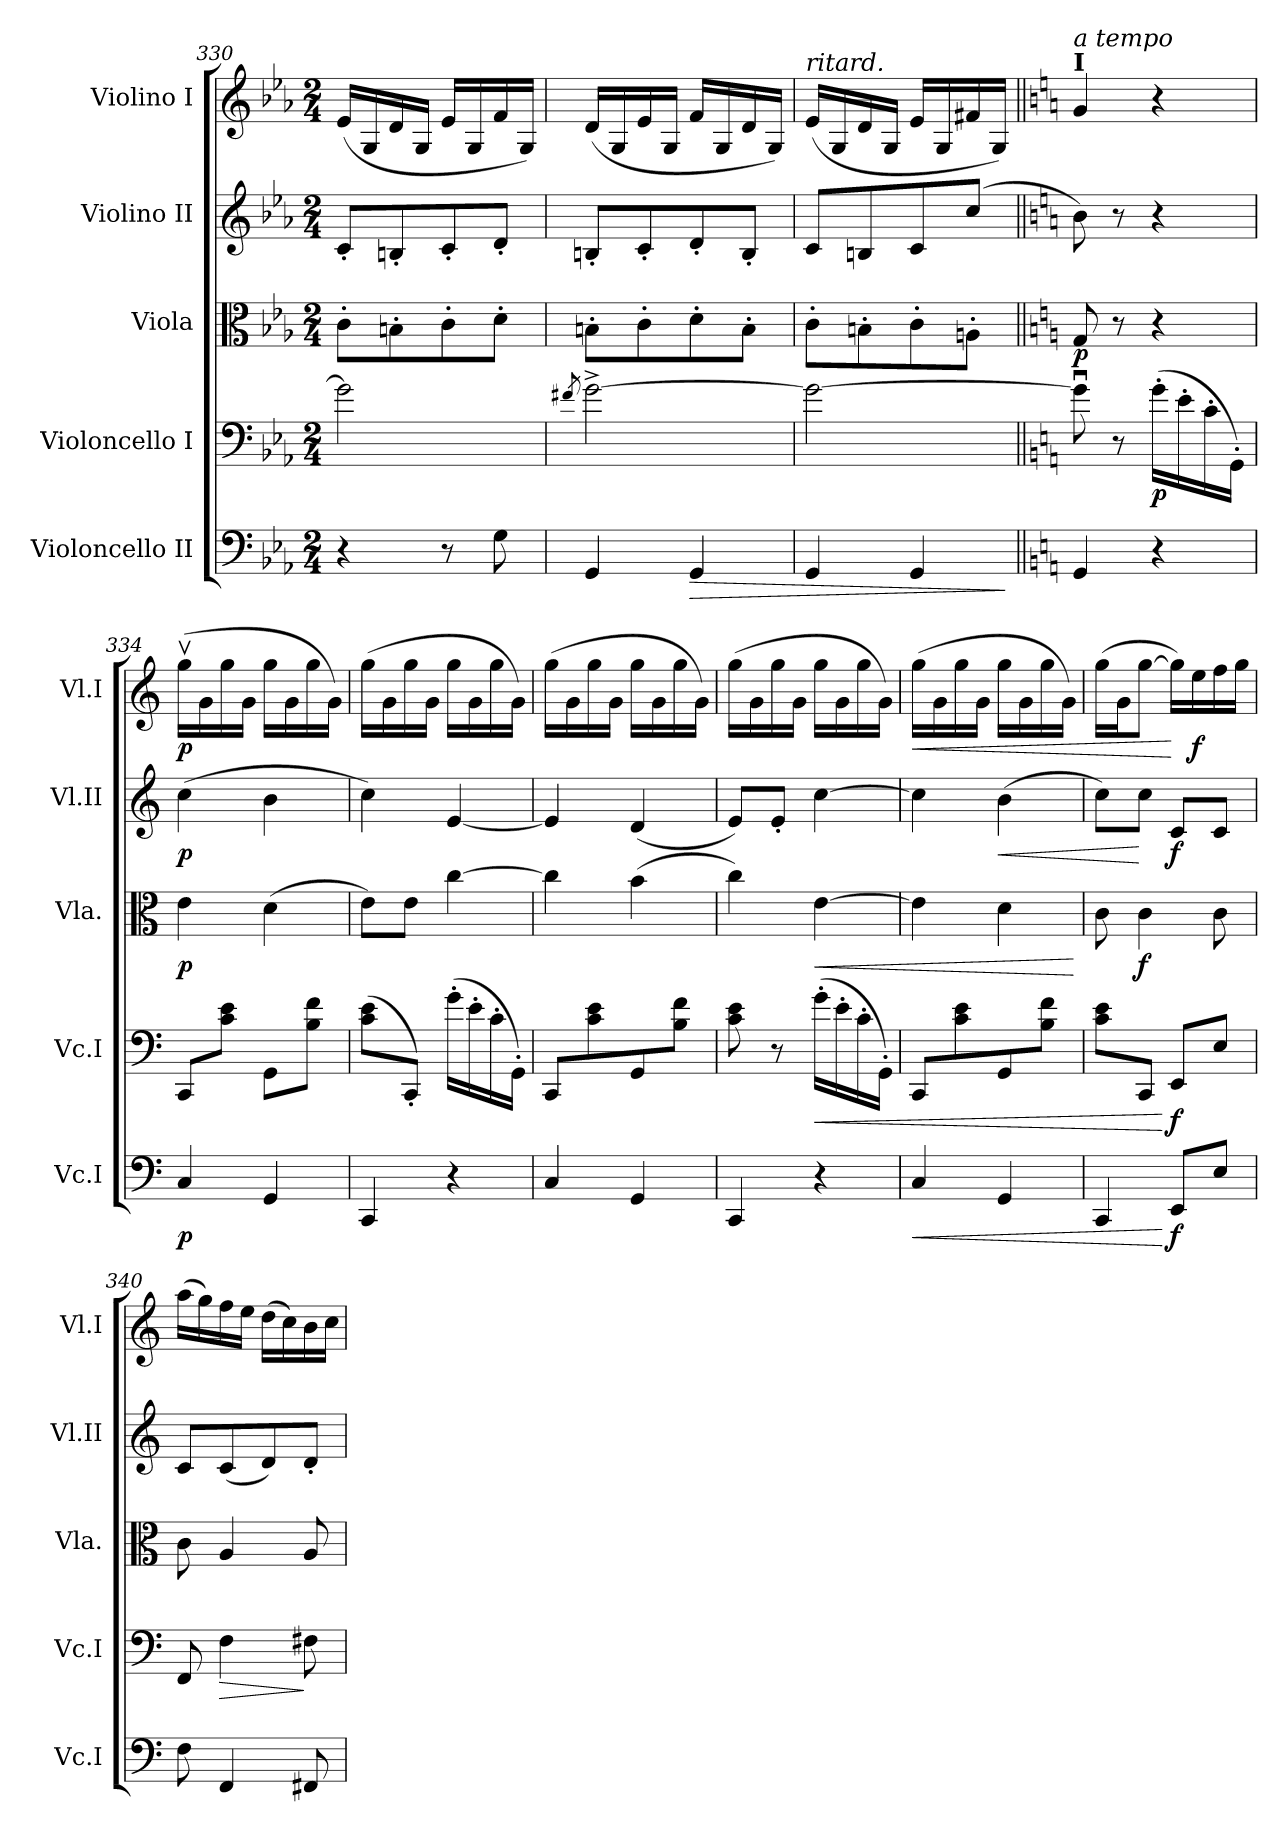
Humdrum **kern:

**kern	**dynam	**kern	**dynam	**kern	**dynam	**kern	**dynam	**kern	**dynam
*part5	*part5	*part4	*part4	*part3	*part3	*part2	*part2	*part1	*part1
*staff5	*staff5	*staff4	*staff4	*staff3	*staff3	*staff2	*staff2	*staff1	*staff1
*I"Violoncello II	*	*I"Violoncello I	*	*I"Viola	*	*I"Violino II	*	*I"Violino I	*
*I'Vc.I	*	*I'Vc.I	*	*I'Vla.	*	*I'Vl.II	*	*I'Vl.I	*
*clefF4	*	*clefF4	*	*clefC3	*	*clefG2	*	*clefG2	*
*k[b-e-a-]	*	*k[b-e-a-]	*	*k[b-e-a-]	*	*k[b-e-a-]	*	*k[b-e-a-]	*
*M2/4	*	*M2/4	*	*M2/4	*	*M2/4	*	*M2/4	*
=330	=330	=330	=330	=330	=330	=330	=330	=330	=330
4r	.	2g\]	.	8c'\L	.	8c'/L	.	(16e-/LL	.
.	.	.	.	.	.	.	.	16G/	.
.	.	.	.	8Bn'\	.	8Bn'/	.	16d/	.
.	.	.	.	.	.	.	.	16G/JJ	.
8r	.	.	.	8c'\	.	8c'/	.	16e-/LL	.
.	.	.	.	.	.	.	.	16G/	.
8G\	.	.	.	8d'\J	.	8d'/J	.	16f/	.
.	.	.	.	.	.	.	.	16G/JJ)	.
=331	=331	=331	=331	=331	=331	=331	=331	=331	=331
.	.	8qf#X/	.	.	.	.	.	.	.
4GG/	.	[2g^\	.	8Bn'\L	.	8Bn'/L	.	(16d/LL	.
.	.	.	.	.	.	.	.	16G/	.
.	.	.	.	8c'\	.	8c'/	.	16e-/	.
.	.	.	.	.	.	.	.	16G/JJ	.
!	!LO:HP:b	!	!	!	!	!	!	!	!
4GG/	>	.	.	8d'\	.	8d'/	.	16f/LL	.
.	.	.	.	.	.	.	.	16G/	.
.	.	.	.	8B'\J	.	8B'/J	.	16d/	.
.	.	.	.	.	.	.	.	16G/JJ)	.
!!LO:LB:g=z
=332	=332	=332	=332	=332	=332	=332	=332	=332	=332
!	!	!	!	!	!	!	!	!LO:TX:a:i:t=ritard.	!
4GG/	.	2g\_	.	8c'\L	.	8c/L	.	(16e-/LL	.
.	.	.	.	.	.	.	.	16G/	.
.	.	.	.	8Bn'\	.	8Bn/	.	16d/	.
.	.	.	.	.	.	.	.	16G/JJ	.
4GG/	.	.	.	8c'\	.	8c/	.	16e-/LL	.
.	.	.	.	.	.	.	.	16G/	.
.	.	.	.	8An'\J	.	(>8cc/J	.	16f#X/	.
.	.	.	.	.	.	.	.	16G/JJ)	.
.	]	.	.	.	.	.	.	.	.
=333||	=333||	=333||	=333||	=333||	=333||	=333||	=333||	=333||	=333||
*k[]	*	*k[]	*	*k[]	*	*k[]	*	*k[]	*
!	!	!	!	!	!	!	!	!LO:TX:a:B:t=I	!
!	!	!	!	!	!	!	!	!LO:TX:a:i:t=a tempo	!
!	!	!	!	!	!LO:DY:b	!	!	!	!
4GG/	.	8gu\]	.	8G/	p	8b\)	.	4g/	.
.	.	8r	.	8r	.	8r	.	.	.
!	!	!	!LO:DY:b	!	!	!	!	!	!
4r	.	(16g'\LL	p	4r	.	4r	.	4r	.
.	.	16e'\	.	.	.	.	.	.	.
.	.	16c'\	.	.	.	.	.	.	.
.	.	16GG'/JJ)	.	.	.	.	.	.	.
=334	=334	=334	=334	=334	=334	=334	=334	=334	=334
!	!LO:DY:b	!	!	!	!LO:DY:b	!	!LO:DY:b	!	!LO:DY:b
4C/	p	8CC/L	.	4e\	p	(4cc\	p	(16ggv\LL	p
.	.	.	.	.	.	.	.	16g\	.
.	.	8c\ 8e\J	.	.	.	.	.	16gg\	.
.	.	.	.	.	.	.	.	16g\JJ	.
4GG/	.	8GG\L	.	(4d\	.	4b\	.	16gg\LL	.
.	.	.	.	.	.	.	.	16g\	.
.	.	8B\ 8f\J	.	.	.	.	.	16gg\	.
.	.	.	.	.	.	.	.	16g\JJ)	.
=335	=335	=335	=335	=335	=335	=335	=335	=335	=335
4CC/	.	(8c\ 8e\L	.	8e\L)	.	4cc\)	.	(16gg\LL	.
.	.	.	.	.	.	.	.	16g\	.
.	.	8CC'/J)	.	8e\J	.	.	.	16gg\	.
.	.	.	.	.	.	.	.	16g\JJ	.
4r	.	(16g'\LL	.	[4cc\	.	[4e/	.	16gg\LL	.
.	.	16e'\	.	.	.	.	.	16g\	.
.	.	16c'\	.	.	.	.	.	16gg\	.
.	.	16GG'/JJ)	.	.	.	.	.	16g\JJ)	.
=336	=336	=336	=336	=336	=336	=336	=336	=336	=336
4C/	.	8CC/L	.	4cc\]	.	4e/]	.	(16gg\LL	.
.	.	.	.	.	.	.	.	16g\	.
.	.	8c\ 8e\	.	.	.	.	.	16gg\	.
.	.	.	.	.	.	.	.	16g\JJ	.
4GG/	.	8GG/	.	(4b\	.	(4d/	.	16gg\LL	.
.	.	.	.	.	.	.	.	16g\	.
.	.	8B\ 8f\J	.	.	.	.	.	16gg\	.
.	.	.	.	.	.	.	.	16g\JJ)	.
!!LO:PB:g=z
=337	=337	=337	=337	=337	=337	=337	=337	=337	=337
4CC/	.	8c\ 8e\	.	4cc\)	.	8e/L)	.	(16gg\LL	.
.	.	.	.	.	.	.	.	16g\	.
.	.	8r	.	.	.	8e'/J	.	16gg\	.
.	.	.	.	.	.	.	.	16g\JJ	.
!	!	!	!LO:HP:b	!	!LO:HP:b	!	!	!	!
4r	.	(16g'\LL	<	[4e\	<	[4cc\	.	16gg\LL	.
.	.	16e'\	.	.	.	.	.	16g\	.
.	.	16c'\	.	.	.	.	.	16gg\	.
.	.	16GG'/JJ)	.	.	.	.	.	16g\JJ)	.
=338	=338	=338	=338	=338	=338	=338	=338	=338	=338
!	!LO:HP:b	!	!	!	!	!	!	!	!LO:HP:b
4C/	<	8CC/L	.	4e\]	.	4cc\]	.	(16gg\LL	<
.	.	.	.	.	.	.	.	16g\	.
.	.	8c\ 8e\	.	.	.	.	.	16gg\	.
.	.	.	.	.	.	.	.	16g\JJ	.
!	!	!	!	!	!	!	!LO:HP:b	!	!
4GG/	.	8GG/	.	4d\	.	(4b\	<	16gg\LL	.
.	.	.	.	.	.	.	.	16g\	.
.	.	8B\ 8f\J	.	.	.	.	.	16gg\	.
.	.	.	.	.	.	.	.	16g\JJ)	.
.	.	.	.	.	[	.	.	.	.
=339	=339	=339	=339	=339	=339	=339	=339	=339	=339
4CC/	.	8c\ 8e\L	.	8c\	.	8cc\L)	.	(16gg\LL	.
.	.	.	.	.	.	.	.	16g\J	.
!	!	!	!	!	!LO:DY:b	!	!	!	!
.	.	8CC/J	.	4c\	f	8cc\J	[	[8gg\J	.
!	!LO:DY:n=1:b	!	!LO:DY:n=1:b	!	!	!	!LO:DY:b	!	!
8EE/L	[ f	8EE/L	[ f	.	.	8c/L	f	16gg\LL])	[
!	!	!	!	!	!	!	!	!	!LO:DY:b
.	.	.	.	.	.	.	.	16ee\	f
8E/J	.	8E/J	.	8c\	.	8c/J	.	16ff\	.
.	.	.	.	.	.	.	.	16gg\JJ	.
=340	=340	=340	=340	=340	=340	=340	=340	=340	=340
8F\	.	8FF/	.	8c\	.	8c/L	.	(16aa\LL	.
.	.	.	.	.	.	.	.	16gg\)	.
!	!	!	!LO:HP:b	!	!	!	!	!	!
4FF/	.	4F\	>	4A/	.	(8c/	.	16ff\	.
.	.	.	.	.	.	.	.	16ee\JJ	.
.	.	.	.	.	.	8d/)	.	(16dd\LL	.
.	.	.	.	.	.	.	.	16cc\)	.
8FF#X/	.	8F#X\	]	8A/	.	8d'/J	.	16b\	.
.	.	.	.	.	.	.	.	16cc\JJ	.
=	=	=	=	=	=	=	=	=	=
*-	*-	*-	*-	*-	*-	*-	*-	*-	*-
